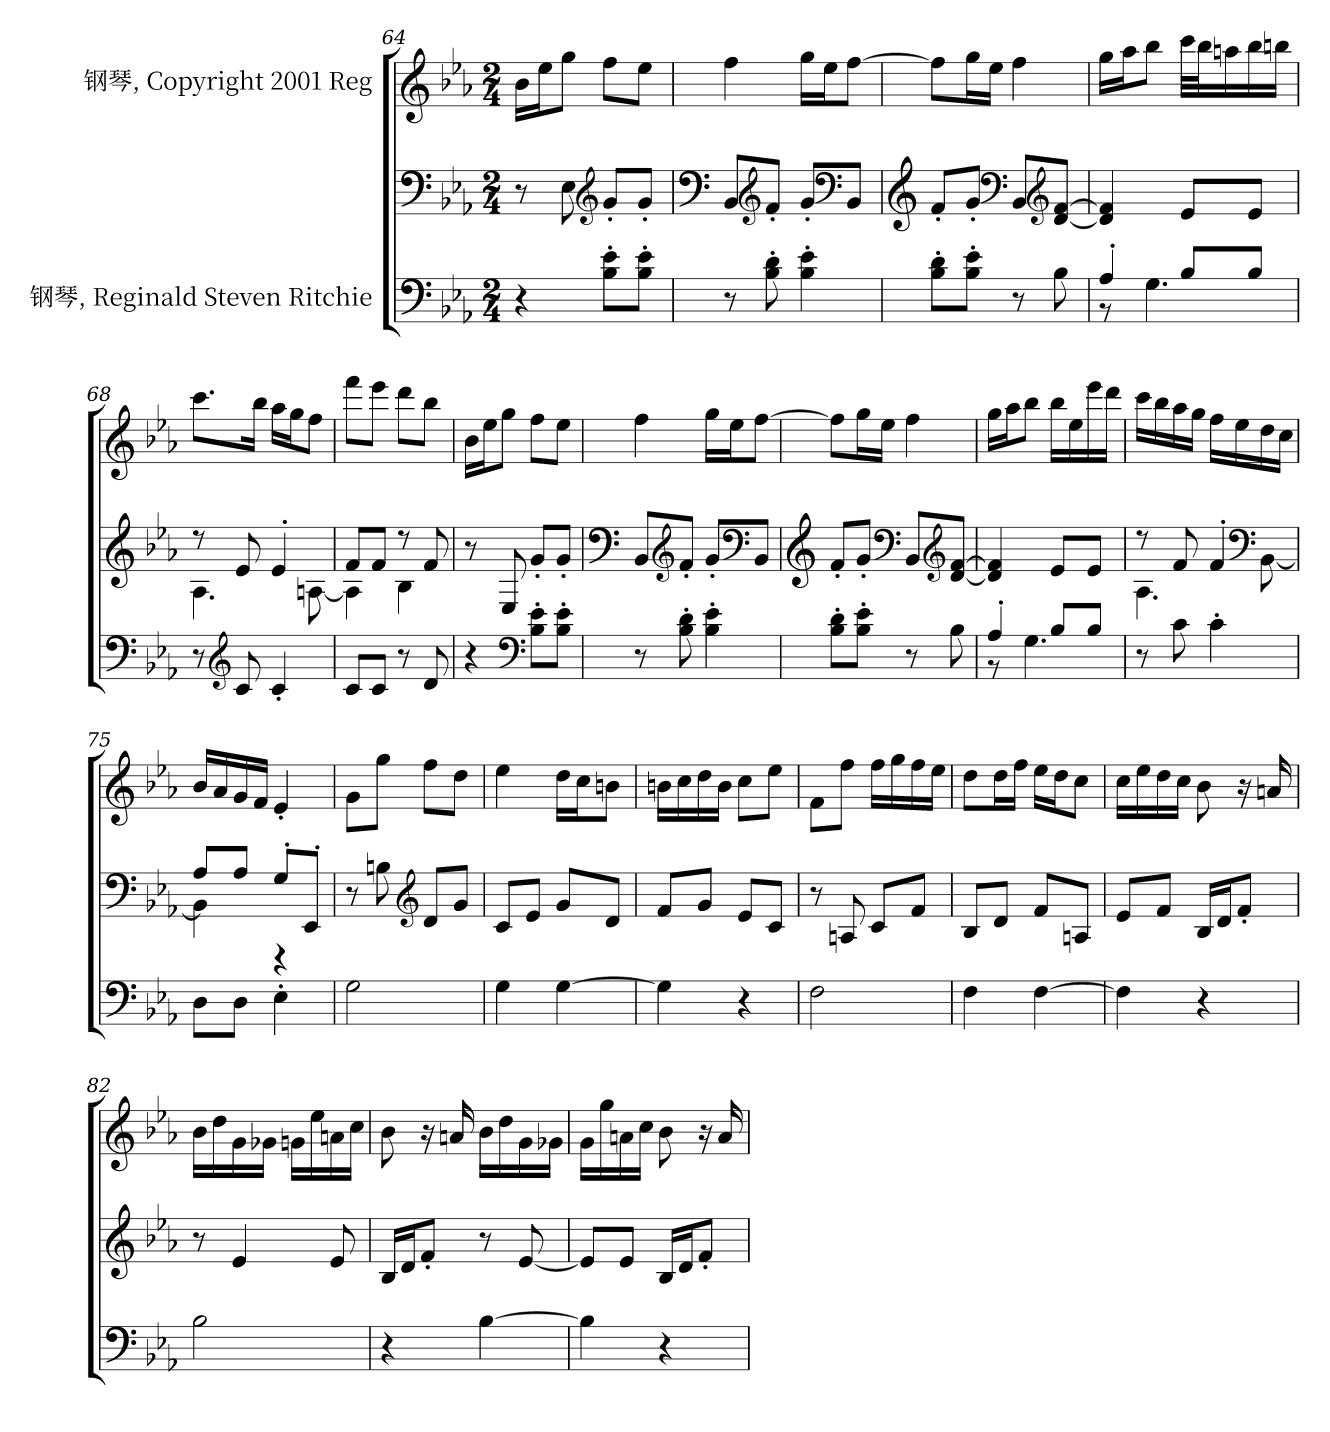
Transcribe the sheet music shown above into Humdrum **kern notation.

**kern	**kern	**kern
*part2	*part2	*part1
*staff3	*staff2	*staff1
*I"钢琴, Reginald Steven Ritchie	*	*I"钢琴, Copyright 2001 Reg
!!LO:LB:g=z
*clefF4	*clefF4	*clefG2
*k[b-e-a-]	*k[b-e-a-]	*k[b-e-a-]
*M2/4	*M2/4	*M2/4
=64	=64	=64
4r	8r	16b-\LL
.	.	16ee-\J
.	8E-\	8gg\J
*	*clefG2	*
8B-\' 8e-\'L	8g'/L	8ff\L
8B-\' 8e-\'J	8g'/J	8ee-\J
=65	=65	=65
*	*clefF4	*
8r	8BB-/L	4ff\
*	*clefG2	*
8B-\' 8d\'	8f'/J	.
4B-\' 4e-\'	8g'/L	16gg\LL
.	.	16ee-\J
*	*clefF4	*
.	8BB-/J	[8ff\J
=66	=66	=66
*	*clefG2	*
8B-\' 8d\'L	8f'/L	8ff\L]
8B-\' 8e-\'J	8g'/J	16gg\L
.	.	16ee-\JJ
*	*clefF4	*
8r	8BB-/L	4ff\
*	*clefG2	*
8B-\	[8d/ [8f/J	.
=67	=67	=67
*^	*	*
4A-'/	8r	4d/] 4f/]	16gg\LL
.	.	.	16aa-\J
.	4.G\	.	8bb-\J
8B-/L	.	8e-/L	32ccc\LLL
.	.	.	32bb-\J
.	.	.	16aan\
8B-/J	.	8e-/J	16bb-\
.	.	.	16bbn\JJ
*v	*v	*	*
!!LO:PB:g=z
=68	=68	=68
*	*^	*
8r	8r	4.A-\	8.ccc\L
*clefG2	*	*	*
8c/	8e-/	.	.
.	.	.	16bb-\Jk
4c'/	4e-'/	.	16aa-\LL
.	.	.	16gg\J
.	.	[8An\	8ff\J
=69	=69	=69	=69
8c/L	8f/L	4A\]	8fff\L
8c/J	8f/J	.	8eee-\J
8r	8r	4B-\	8ddd\L
8d/	8f/	.	8bb-\J
*	*v	*v	*
=70	=70	=70
4r	8r	16b-\LL
.	.	16ee-\J
.	8E-/	8gg\J
*clefF4	*	*
8B-\' 8e-\'L	8g'/L	8ff\L
8B-\' 8e-\'J	8g'/J	8ee-\J
=71	=71	=71
*	*clefF4	*
8r	8BB-/L	4ff\
*	*clefG2	*
8B-\' 8d\'	8f'/J	.
4B-\' 4e-\'	8g'/L	16gg\LL
.	.	16ee-\J
*	*clefF4	*
.	8BB-/J	[8ff\J
!!LO:LB:g=z
=72	=72	=72
*	*clefG2	*
8B-\' 8d\'L	8f'/L	8ff\L]
8B-\' 8e-\'J	8g'/J	16gg\L
.	.	16ee-\JJ
*	*clefF4	*
8r	8BB-/L	4ff\
*	*clefG2	*
8B-\	[8d/ [8f/J	.
=73	=73	=73
*^	*	*
4A-'/	8r	4d/] 4f/]	16gg\LL
.	.	.	16aa-\J
.	4.G\	.	8bb-\J
8B-/L	.	8e-/L	16bb-\LL
.	.	.	16ee-\
8B-/J	.	8e-/J	16eee-\
.	.	.	16ddd\JJ
*v	*v	*	*
=74	=74	=74
*	*^	*
8r	8r	4.A-\	16ccc\LL
.	.	.	16bb-\
8c\	8f/	.	16aa-\
.	.	.	16gg\JJ
4c'\	4f'/	.	16ff\LL
.	.	.	16ee-\
*	*clefF4	*	*
.	.	[8BB-\	16dd\
.	.	.	16cc\JJ
=75	=75	=75	=75
8D\L	8A-/L	4BB-\]	16b-/LL
.	.	.	16a-/
8D\J	8A-/J	.	16g/
.	.	.	16f/JJ
4E-'\	8G'/L	4r	4e-'/
.	8EE-'/J	.	.
*	*v	*v	*
=76	=76	=76
2G\	8r	8g\L
.	8Bn\	8gg\J
*	*clefG2	*
.	8d/L	8ff\L
.	8g/J	8dd\J
!!LO:LB:g=z
=77	=77	=77
4G\	8c/L	4ee-\
.	8e-/J	.
[4G\	8g/L	16dd\LL
.	.	16cc\J
.	8d/J	8bn\J
=78	=78	=78
4G\]	8f/L	16bn\LL
.	.	16cc\
.	8g/J	16dd\
.	.	16b\JJ
4r	8e-/L	8cc\L
.	8c/J	8ee-\J
=79	=79	=79
2F\	8r	8f\L
.	8An/	8ff\J
.	8c/L	16ff\LL
.	.	16gg\
.	8f/J	16ff\
.	.	16ee-\JJ
=80	=80	=80
4F\	8B-/L	8dd\L
.	8d/J	16dd\L
.	.	16ff\JJ
[4F\	8f/L	16ee-\LL
.	.	16dd\J
.	8An/J	8cc\J
=81	=81	=81
4F\]	8e-/L	16cc\LL
.	.	16ee-\
.	8f/J	16dd\
.	.	16cc\JJ
4r	16B-/LL	8b-\
.	16d/J	.
.	8f'/J	16r
.	.	16an/
!!LO:LB:g=z
=82	=82	=82
2B-\	8r	16b-\LL
.	.	16dd\
.	4e-/	16g\
.	.	16g-X\JJ
.	.	16gn\LL
.	.	16ee-\
.	8e-/	16an\
.	.	16cc\JJ
=83	=83	=83
4r	16B-/LL	8b-\
.	16d/J	.
.	8f'/J	16r
.	.	16an/
[4B-\	8r	16b-\LL
.	.	16dd\
.	[8e-/	16g\
.	.	16g-X\JJ
=84	=84	=84
4B-\]	8e-/L]	16g\LL
.	.	16gg\
.	8e-/J	16an\
.	.	16cc\JJ
4r	16B-/LL	8b-\
.	16d/J	.
.	8f'/J	16r
.	.	16a/
=	=	=
*-	*-	*-
